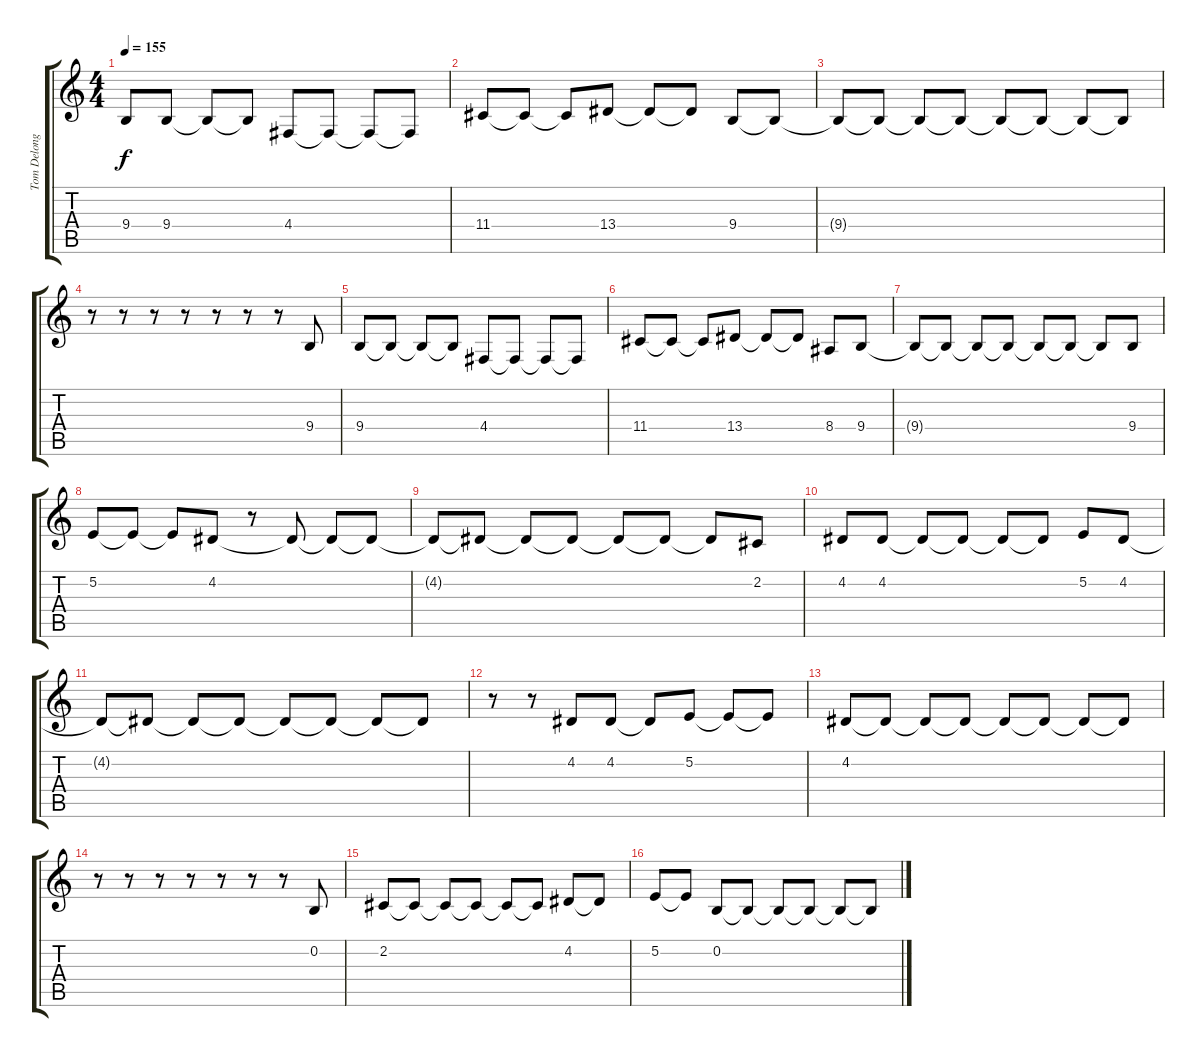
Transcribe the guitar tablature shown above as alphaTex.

\track ("Tom Delonge - Vocal" "Tom Delong") {instrument clarinet}
\staff {score tabs}
\tuning (E4 B3 G3 D3 A2 E2) {hide}
\ts (4 4)
\tempo 155
\clef g2
\ks c
9.4{t}.8{dy f} 9.4.8 9.4{t}.8 9.4{t}.8 4.4.8 4.4{t}.8 4.4{t}.8 4.4{t}.8 |
11.4.8 11.4{t}.8 11.4{t}.8 13.4.8 13.4{t}.8 13.4{t}.8 9.4.8 9.4{t}.8 |
9.4{t}.8 9.4{t}.8 9.4{t}.8 9.4{t}.8 9.4{t}.8 9.4{t}.8 9.4{t}.8 9.4{t}.8 |
r.8 r.8 r.8 r.8 r.8 r.8 r.8 9.4.8 |
9.4.8 9.4{t}.8 9.4{t}.8 9.4{t}.8 4.4.8 4.4{t}.8 4.4{t}.8 4.4{t}.8 |
11.4.8 11.4{t}.8 11.4{t}.8 13.4.8 13.4{t}.8 13.4{t}.8 8.4.8 9.4.8 |
9.4{t}.8 9.4{t}.8 9.4{t}.8 9.4{t}.8 9.4{t}.8 9.4{t}.8 9.4{t}.8 9.4.8 |
5.2.8 5.2{t}.8 5.2{t}.8 4.2.8 r.8 4.2{t}.8 4.2{t}.8 4.2{t}.8 |
4.2{t}.8 4.2{t}.8 4.2{t}.8 4.2{t}.8 4.2{t}.8 4.2{t}.8 4.2{t}.8 2.2.8 |
4.2.8 4.2.8 4.2{t}.8 4.2{t}.8 4.2{t}.8 4.2{t}.8 5.2.8 4.2.8 |
4.2{t}.8 4.2{t}.8 4.2{t}.8 4.2{t}.8 4.2{t}.8 4.2{t}.8 4.2{t}.8 4.2{t}.8 |
r.8 r.8 4.2.8 4.2.8 4.2{t}.8 5.2.8 5.2{t}.8 5.2{t}.8 |
4.2.8 4.2{t}.8 4.2{t}.8 4.2{t}.8 4.2{t}.8 4.2{t}.8 4.2{t}.8 4.2{t}.8 |
r.8 r.8 r.8 r.8 r.8 r.8 r.8 0.2.8 |
2.2.8 2.2{t}.8 2.2{t}.8 2.2{t}.8 2.2{t}.8 2.2{t}.8 4.2.8 4.2{t}.8 |
5.2.8 5.2{t}.8 0.2.8 0.2{t}.8 0.2{t}.8 0.2{t}.8 0.2{t}.8 0.2{t}.8
